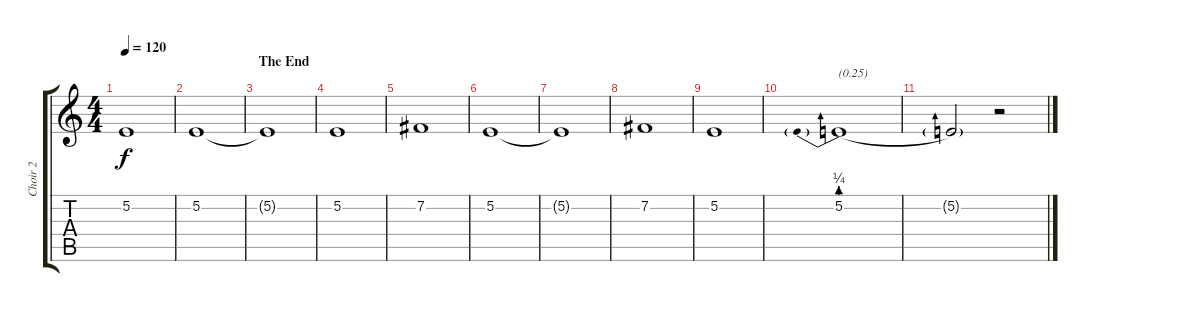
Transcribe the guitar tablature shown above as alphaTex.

\track ("Choir 2" "Choir 2") {instrument choiraahs}
\staff {score tabs}
\tuning (E4 B3 G3 D3 A2 E2) {hide}
\ts (4 4)
\tempo 120
\clef g2
\ks c
5.2.1{dy f} |
5.2.1 |
\section ("" "The End")
5.2{t}.1 |
5.2.1 |
7.2.1 |
5.2.1 |
5.2{t}.1 |
7.2.1 |
5.2.1 |
5.2{be (prebend 0 1 60 1)}.1{txt "(0.25)"} |
5.2{t}.2 r.2
